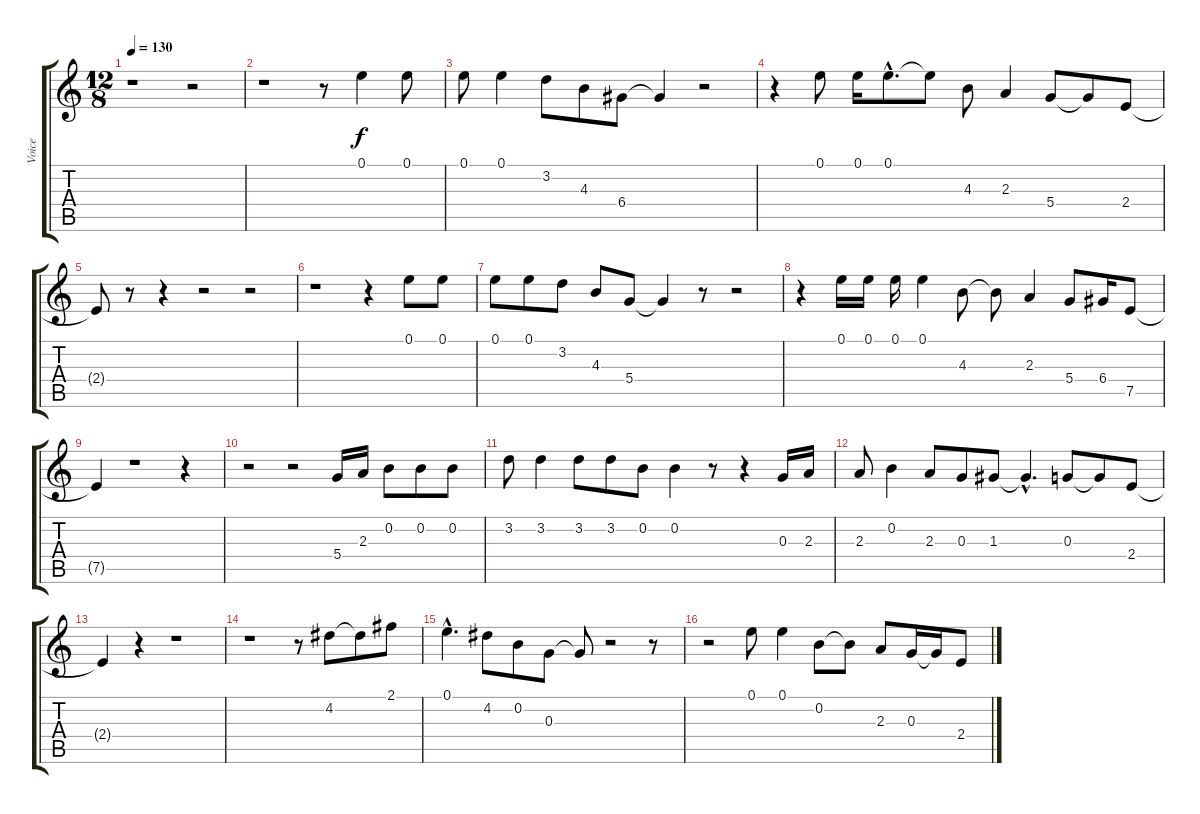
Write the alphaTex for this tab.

\track ("Voice" "Voice") {instrument acousticguitarnylon}
\staff {score tabs}
\tuning (E4 B3 G3 D3 A2 E2) {hide}
\ts (12 8)
\tempo 130
\clef g2
\ks c
r.1{dy f instrument acousticguitarnylon} r.2 |
r.1 r.8 0.1.4 0.1.8 |
0.1.8 0.1.4 3.2.8 4.3.8 6.4.8 6.4{t}.4 r.2 |
r.4 0.1.8 0.1.16 0.1{hac}.8{d} 0.1{t}.8 4.3.8 2.3.4 5.4.8 5.4{t}.8 2.4.8 |
2.4{t}.8 r.8 r.4 r.2 r.2 |
r.1 r.4 0.1.8 0.1.8 |
0.1.8 0.1.8 3.2.8 4.3.8 5.4.8 5.4{t}.4 r.8 r.2 |
r.4 0.1.16 0.1.16 0.1.16 0.1.4 4.3.8 4.3{t}.8 2.3.4 5.4.8 6.4.16 7.5.8 |
7.5{t}.4 r.1 r.4 |
r.2 r.2 5.4.16 2.3.16 0.2.8 0.2.8 0.2.8 |
3.2.8 3.2.4 3.2.8 3.2.8 0.2.8 0.2.4 r.8 r.4 0.3.16 2.3.16 |
2.3.8 0.2.4 2.3.8 0.3.8 1.3.8 1.3{hac t}.4{d} 0.3.8 0.3{t}.8 2.4.8 |
2.4{t}.4 r.4 r.1 |
r.1 r.8 4.2.8 4.2{t}.8 2.1.8 |
0.1{hac}.4{d} 4.2.8 0.2.8 0.3.8 0.3{t}.8 r.2 r.8 |
r.2 0.1.8 0.1.4 0.2.8 0.2{t}.8 2.3.8 0.3.16 0.3{t}.16 2.4.8
